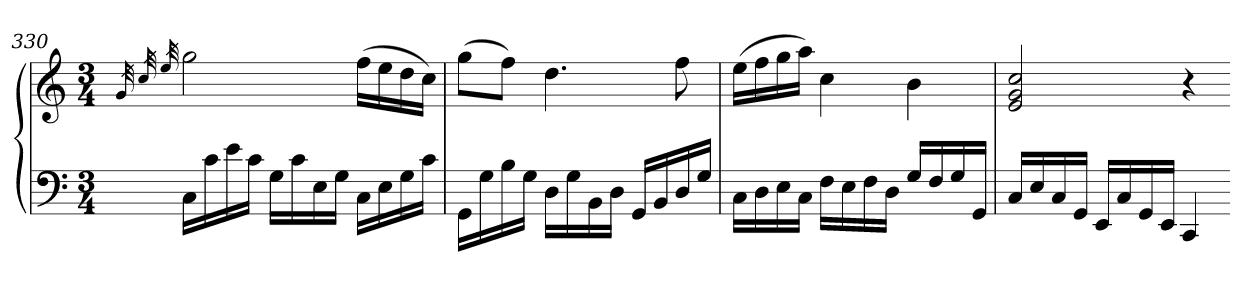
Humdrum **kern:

**kern	**kern
*part1	*part1
*staff2	*staff1
*clefF4	*clefG2
*k[]	*k[]
*C:	*C:
*M3/4	*M3/4
=330	=330
.	32qg
.	32qcc
.	32qee
16CLL	2gg
16c	.
16e	.
16cJJ	.
16GLL	.
16c	.
16E	.
16GJJ	.
16CLL	(16ffLL
16E	16ee
16G	16dd
16cJJ	16ccJJ)
=331	=331
16GGLL	(8ggL
16G	.
16B	8ffJ)
16GJJ	.
16DLL	4.dd
16G	.
16BB	.
16DJJ	.
16GGLL	.
16BB	.
16D	8ff
16GJJ	.
=332	=332
16CLL	(16eeLL
16D	16ff
16E	16gg
16CJJ	16aaJJ)
16FLL	4cc
16E	.
16F	.
16DJJ	.
16GLL	4b
16F	.
16G	.
16GGJJ	.
=333	=333
16CLL	2e 2g 2cc
16E	.
16C	.
16GGJJ	.
16EELL	.
16C	.
16GG	.
16EEJJ	.
4CC	4r
=-	=-
*-	*-
